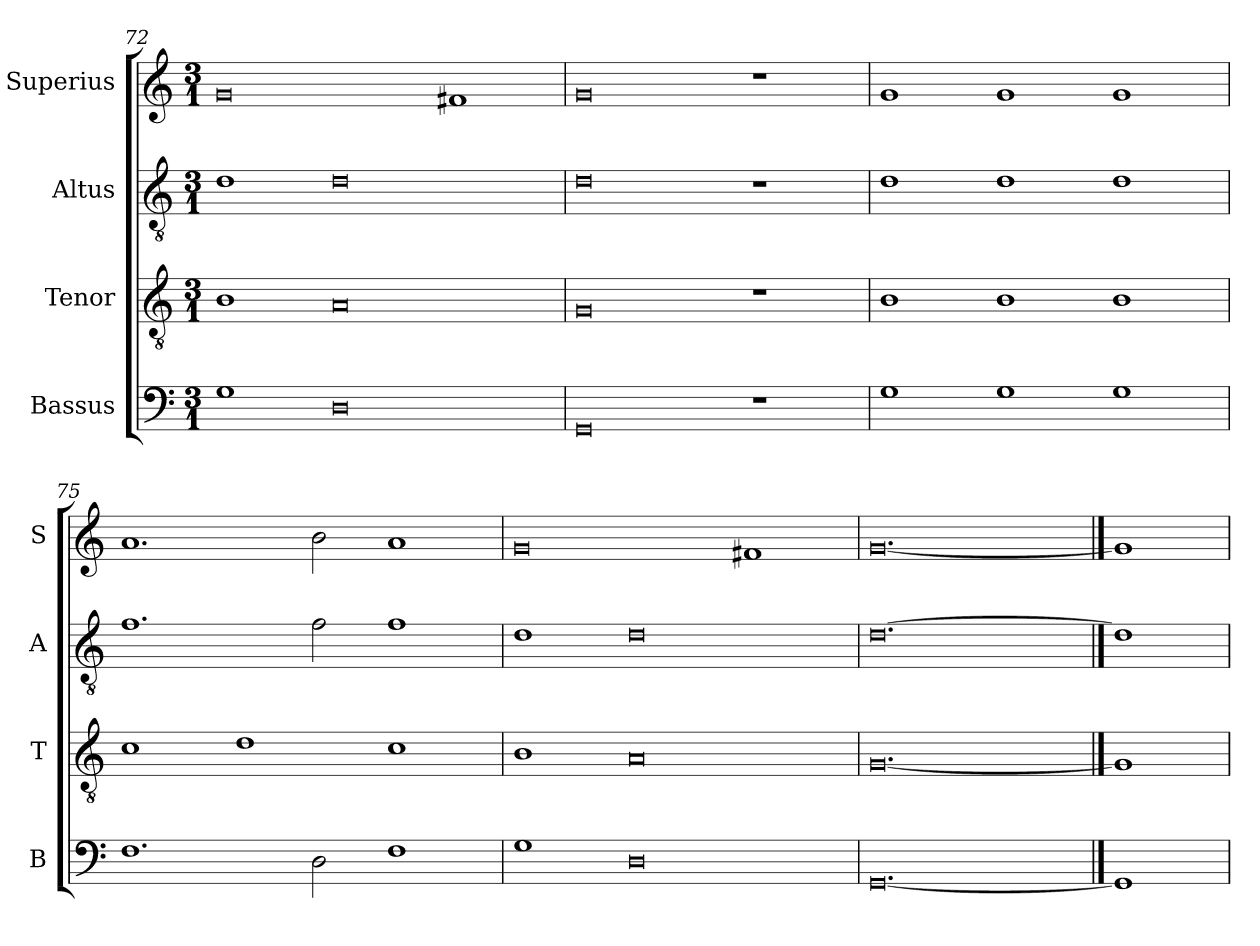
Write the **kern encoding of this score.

**kern	**kern	**kern	**kern
*part4	*part3	*part2	*part1
*staff4	*staff3	*staff2	*staff1
*I"Bassus	*I"Tenor	*I"Altus	*I"Superius
*I'B	*I'T	*I'A	*I'S
*clefF4	*clefGv2	*clefGv2	*clefG2
*k[]	*k[]	*k[]	*k[]
*C:	*C:	*C:	*C:
*M3/1	*M3/1	*M3/1	*M3/1
=72	=72	=72	=72
1G	1B	1d	0g
0D	0A	0d	.
.	.	.	1f#X
=73	=73	=73	=73
0GG	0G	0d	0g
1r	1r	1r	1r
=74	=74	=74	=74
1G	1B	1d	1g
1G	1B	1d	1g
1G	1B	1d	1g
=75	=75	=75	=75
1.F	1c	1.f	1.a
.	1d	.	.
2D	.	2f	2b
1F	1c	1f	1a
=76	=76	=76	=76
1G	1B	1d	0g
0D	0A	0d	.
.	.	.	1f#X
=77	=77	=77	=77
[0.GG	[0.G	[0.d	[0.g
==78	==78	==78	==78
1GG]	1G]	1d]	1g]
=	=	=	=
*-	*-	*-	*-
